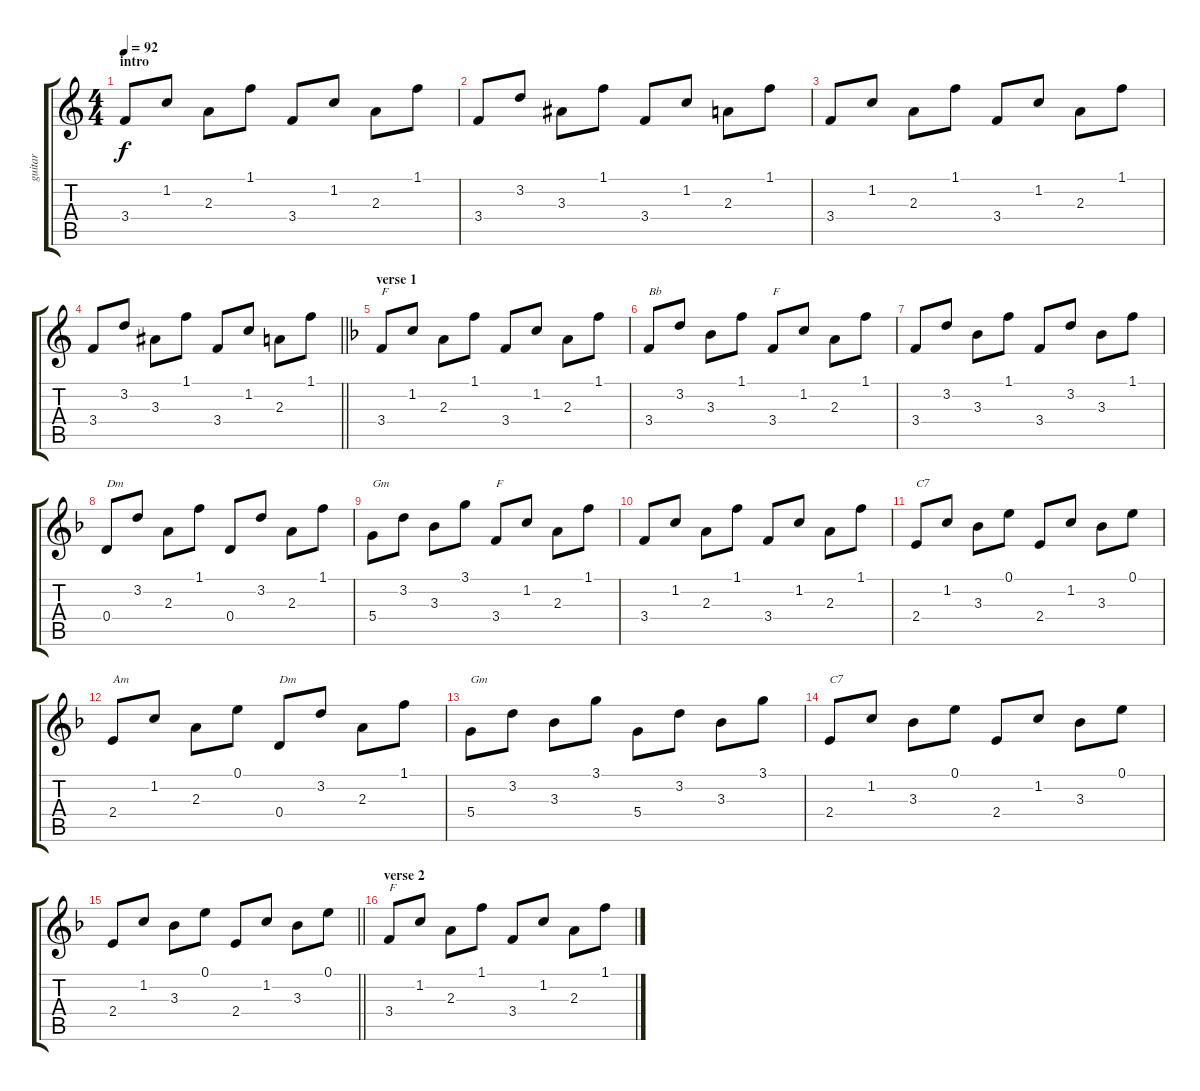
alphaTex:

\track ("guitar" "guitar") {instrument electricguitarclean}
\staff {score tabs}
\tuning (E4 B3 G3 D3 A2 E2) {hide}
\ts (4 4)
\section ("" "intro")
\tempo 92
\clef g2
\ks c
3.4.8{dy f instrument electricguitarclean} 1.2.8 2.3.8 1.1.8 3.4.8 1.2.8 2.3.8 1.1.8 |
3.4.8 3.2.8 3.3.8 1.1.8 3.4.8 1.2.8 2.3.8 1.1.8 |
3.4.8 1.2.8 2.3.8 1.1.8 3.4.8 1.2.8 2.3.8 1.1.8 |
\barLineRight lightlight
3.4.8 3.2.8 3.3.8 1.1.8 3.4.8 1.2.8 2.3.8 1.1.8 |
\section ("" "verse 1")
\ks f
3.4.8{txt "F"} 1.2.8 2.3.8 1.1.8 3.4.8 1.2.8 2.3.8 1.1.8 |
3.4.8{txt "Bb"} 3.2.8 3.3.8 1.1.8 3.4.8{txt "F"} 1.2.8 2.3.8 1.1.8 |
3.4.8 3.2.8 3.3.8 1.1.8 3.4.8 3.2.8 3.3.8 1.1.8 |
0.4.8{txt "Dm"} 3.2.8 2.3.8 1.1.8 0.4.8 3.2.8 2.3.8 1.1.8 |
5.4.8{txt "Gm"} 3.2.8 3.3.8 3.1.8 3.4.8{txt "F"} 1.2.8 2.3.8 1.1.8 |
3.4.8 1.2.8 2.3.8 1.1.8 3.4.8 1.2.8 2.3.8 1.1.8 |
2.4.8{txt "C7"} 1.2.8 3.3.8 0.1.8 2.4.8 1.2.8 3.3.8 0.1.8 |
2.4.8{txt "Am"} 1.2.8 2.3.8 0.1.8 0.4.8{txt "Dm"} 3.2.8 2.3.8 1.1.8 |
5.4.8{txt "Gm"} 3.2.8 3.3.8 3.1.8 5.4.8 3.2.8 3.3.8 3.1.8 |
2.4.8{txt "C7"} 1.2.8 3.3.8 0.1.8 2.4.8 1.2.8 3.3.8 0.1.8 |
\barLineRight lightlight
2.4.8 1.2.8 3.3.8 0.1.8 2.4.8 1.2.8 3.3.8 0.1.8 |
\section ("" "verse 2")
3.4.8{txt "F"} 1.2.8 2.3.8 1.1.8 3.4.8 1.2.8 2.3.8 1.1.8
